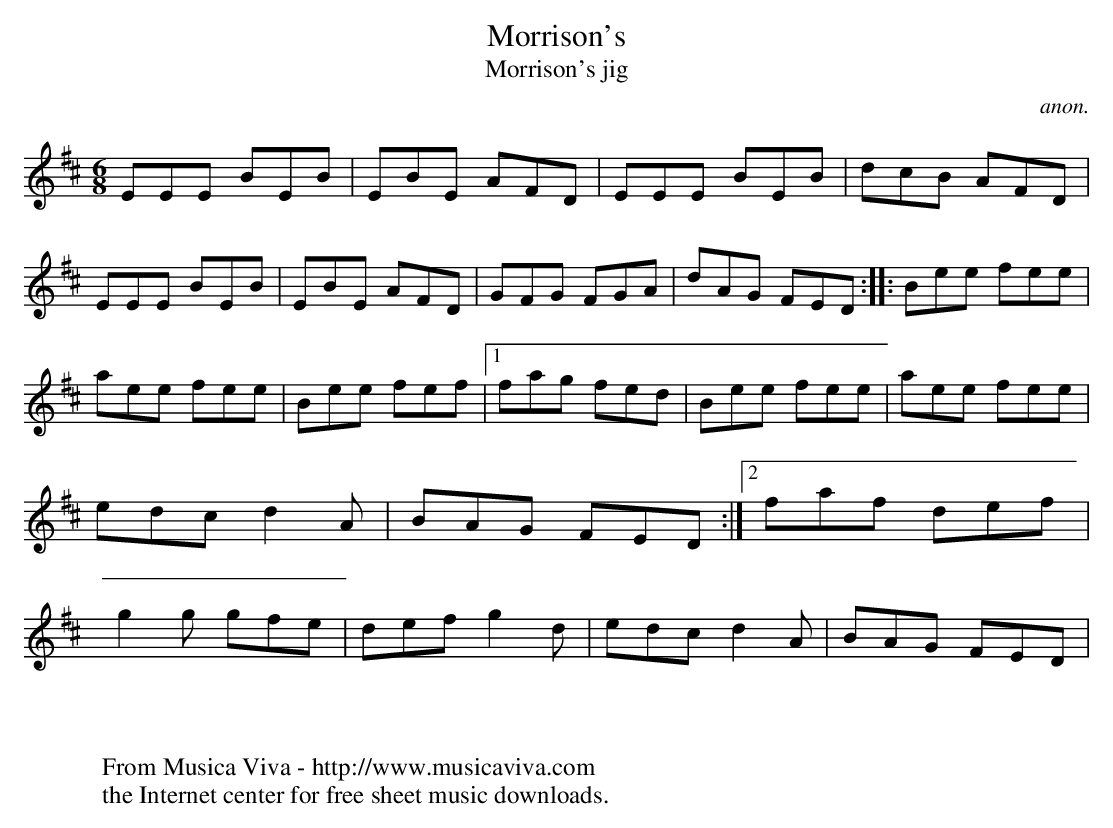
X:1
T:Morrison's
T:Morrison's jig
C:anon.
M:6/8
L:1/8
K:Bm
EEE BEB|EBE AFD|EEE BEB|dcB AFD|EEE BEB|EBE AFD|GFG FGA|dAG FED::Bee fee|aee fee|Bee fef|[1fag fed|Bee fee|aee fee|edc d2A|BAG FED:|[2faf def|g2g gfe|def g2d|edc d2A|BAG FED|
W:
W:
W:  From Musica Viva - http://www.musicaviva.com
W:  the Internet center for free sheet music downloads.
